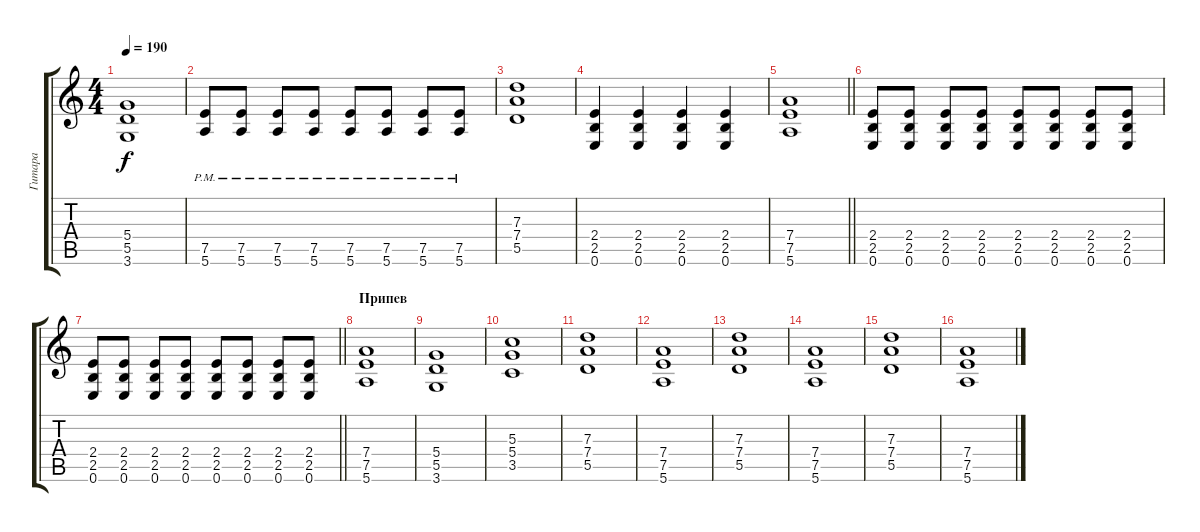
\track ("Гитара" "Гитара") {instrument distortionguitar}
\staff {score tabs}
\tuning (E4 B3 G3 D3 A2 E2) {hide}
\ts (4 4)
\tempo 190
\clef g2
\ks c
(5.4 5.5 3.6).1{dy f} |
(7.5{pm} 5.6{pm}).8 (7.5{pm} 5.6{pm}).8 (7.5{pm} 5.6{pm}).8 (7.5{pm} 5.6{pm}).8 (7.5{pm} 5.6{pm}).8 (7.5{pm} 5.6{pm}).8 (7.5{pm} 5.6{pm}).8 (7.5{pm} 5.6{pm}).8 |
(7.3 7.4 5.5).1 |
(2.4 2.5 0.6).4 (2.4 2.5 0.6).4 (2.4 2.5 0.6).4 (2.4 2.5 0.6).4 |
\barLineRight lightlight
(7.4 7.5 5.6).1 |
\section ("" "")
(2.4 2.5 0.6).8 (2.4 2.5 0.6).8 (2.4 2.5 0.6).8 (2.4 2.5 0.6).8 (2.4 2.5 0.6).8 (2.4 2.5 0.6).8 (2.4 2.5 0.6).8 (2.4 2.5 0.6).8 |
\barLineRight lightlight
(2.4 2.5 0.6).8 (2.4 2.5 0.6).8 (2.4 2.5 0.6).8 (2.4 2.5 0.6).8 (2.4 2.5 0.6).8 (2.4 2.5 0.6).8 (2.4 2.5 0.6).8 (2.4 2.5 0.6).8 |
\section ("" "Припев")
(7.4 7.5 5.6).1{volume 14} |
(5.4 5.5 3.6).1 |
(5.3 5.4 3.5).1 |
(7.3 7.4 5.5).1 |
(7.4 7.5 5.6).1 |
(7.3 7.4 5.5).1 |
(7.4 7.5 5.6).1 |
(7.3 7.4 5.5).1 |
(7.4 7.5 5.6).1
